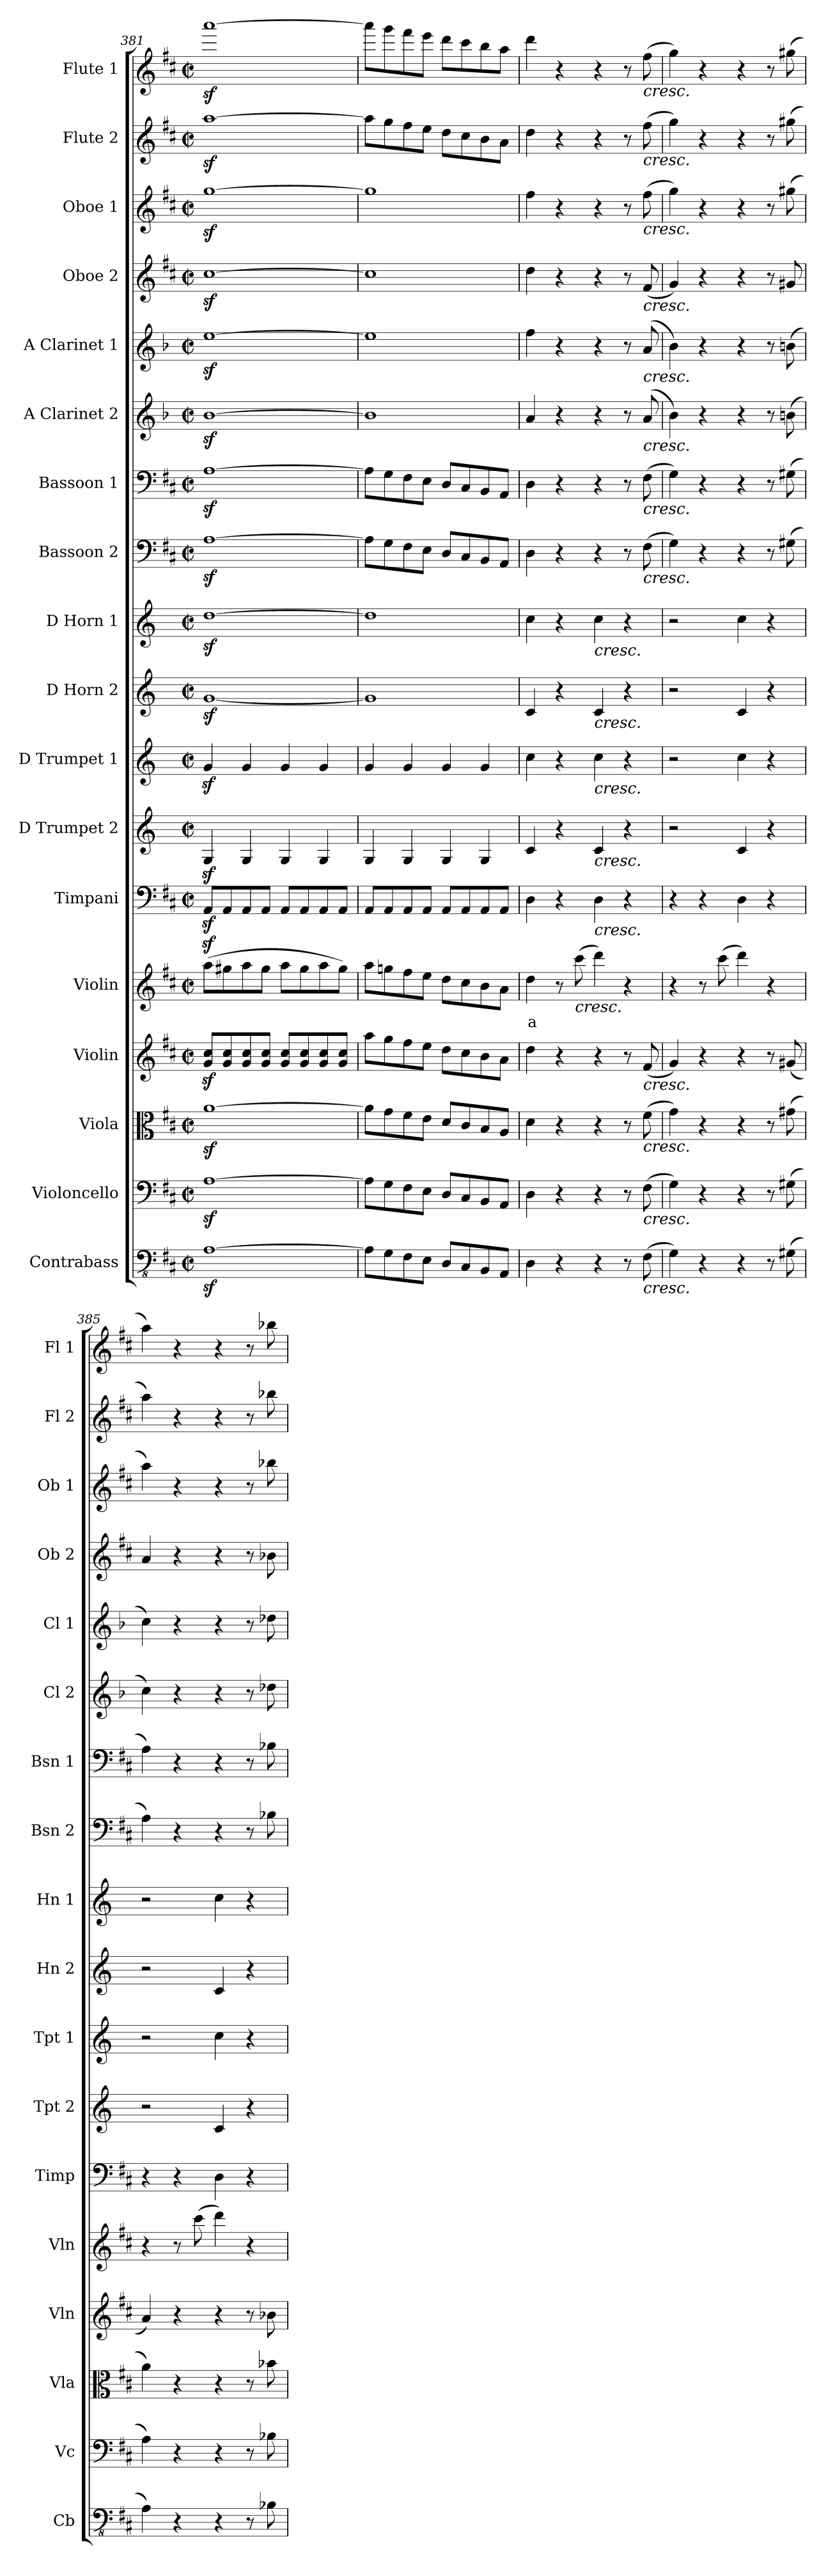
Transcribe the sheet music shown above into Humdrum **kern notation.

**kern	**kern	**kern	**kern	**kern	**text	**kern	**kern	**kern	**kern	**kern	**kern	**kern	**kern	**kern	**kern	**kern	**kern	**kern
*part18	*part17	*part16	*part15	*part14	*part14	*part13	*part12	*part11	*part10	*part9	*part8	*part7	*part6	*part5	*part4	*part3	*part2	*part1
*staff18	*staff17	*staff16	*staff15	*staff14	*staff14	*staff13	*staff12	*staff11	*staff10	*staff9	*staff8	*staff7	*staff6	*staff5	*staff4	*staff3	*staff2	*staff1
*I"Contrabass	*I"Violoncello	*I"Viola	*I"Violin	*I"Violin	*	*I"Timpani	*I"D Trumpet 2	*I"D Trumpet 1	*I"D Horn 2	*I"D Horn 1	*I"Bassoon 2	*I"Bassoon 1	*I"A Clarinet 2	*I"A Clarinet 1	*I"Oboe 2	*I"Oboe 1	*I"Flute 2	*I"Flute 1
*I'Cb	*I'Vc	*I'Vla	*I'Vln	*I'Vln	*	*I'Timp	*I'Tpt 2	*I'Tpt 1	*I'Hn 2	*I'Hn 1	*I'Bsn 2	*I'Bsn 1	*I'Cl 2	*I'Cl 1	*I'Ob 2	*I'Ob 1	*I'Fl 2	*I'Fl 1
!!LO:PB:g=z
*clefFv4	*clefF4	*clefC3	*clefG2	*clefG2	*	*clefF4	*clefG2	*clefG2	*clefG2	*clefG2	*clefF4	*clefF4	*clefG2	*clefG2	*clefG2	*clefG2	*clefG2	*clefG2
*	*	*	*	*	*	*	*ITrd-1c-2	*ITrd-1c-2	*ITrd6c10	*ITrd6c10	*	*	*ITrd2c3	*ITrd2c3	*	*	*	*
*k[f#c#]	*k[f#c#]	*k[f#c#]	*k[f#c#]	*k[f#c#]	*	*k[f#c#]	*k[f#c#]	*k[f#c#]	*k[f#c#]	*k[f#c#]	*k[f#c#]	*k[f#c#]	*k[f#c#]	*k[f#c#]	*k[f#c#]	*k[f#c#]	*k[f#c#]	*k[f#c#]
*M2/2	*M2/2	*M2/2	*M2/2	*M2/2	*	*M2/2	*M2/2	*M2/2	*M2/2	*M2/2	*M2/2	*M2/2	*M2/2	*M2/2	*M2/2	*M2/2	*M2/2	*M2/2
*met(c|)	*met(c|)	*met(c|)	*met(c|)	*met(c|)	*	*met(c|)	*met(c|)	*met(c|)	*met(c|)	*met(c|)	*met(c|)	*met(c|)	*met(c|)	*met(c|)	*met(c|)	*met(c|)	*met(c|)	*met(c|)
=381	=381	=381	=381	=381	=381	=381	=381	=381	=381	=381	=381	=381	=381	=381	=381	=381	=381	=381
[1AAz<	[1Az<	[1az<	8g/z< 8cc#/z<L	(>8aaz<\L	.	8AAz</L	4Az</	4az</	[1Az<	[1ez<	[1Az<	[1Az<	[1gz<	[1cc#z<	[1cc#z<	[1ggz<	[1aaz<	[1aaaz<
.	.	.	8g/ 8cc#/	8gg#X\	.	8AA/	.	.	.	.	.	.	.	.	.	.	.	.
.	.	.	8g/ 8cc#/	8aa\	.	8AA/	4A/	4a/	.	.	.	.	.	.	.	.	.	.
.	.	.	8g/ 8cc#/J	8gg#\J	.	8AA/J	.	.	.	.	.	.	.	.	.	.	.	.
.	.	.	8g/ 8cc#/L	8aa\L	.	8AA/L	4A/	4a/	.	.	.	.	.	.	.	.	.	.
.	.	.	8g/ 8cc#/	8gg#\	.	8AA/	.	.	.	.	.	.	.	.	.	.	.	.
.	.	.	8g/ 8cc#/	8aa\	.	8AA/	4A/	4a/	.	.	.	.	.	.	.	.	.	.
.	.	.	8g/ 8cc#/J	8gg#\J)	.	8AA/J	.	.	.	.	.	.	.	.	.	.	.	.
=382	=382	=382	=382	=382	=382	=382	=382	=382	=382	=382	=382	=382	=382	=382	=382	=382	=382	=382
8AA\L]	8A\L]	8a\L]	8aa\L	8aa\L	.	8AA/L	4A/	4a/	1A]	1e]	8A\L]	8A\L]	1g]	1cc#]	1cc#]	1gg]	8aa\L]	8aaa\L]
8GG\	8G\	8g\	8gg\	8ggn\	.	8AA/	.	.	.	.	8G\	8G\	.	.	.	.	8gg\	8ggg\
8FF#\	8F#\	8f#\	8ff#\	8ff#\	.	8AA/	4A/	4a/	.	.	8F#\	8F#\	.	.	.	.	8ff#\	8fff#\
8EE\J	8E\J	8e\J	8ee\J	8ee\J	.	8AA/J	.	.	.	.	8E\J	8E\J	.	.	.	.	8ee\J	8eee\J
8DD/L	8D/L	8d/L	8dd\L	8dd\L	.	8AA/L	4A/	4a/	.	.	8D/L	8D/L	.	.	.	.	8dd\L	8ddd\L
8CC#/	8C#/	8c#/	8cc#\	8cc#\	.	8AA/	.	.	.	.	8C#/	8C#/	.	.	.	.	8cc#\	8ccc#\
8BBB/	8BB/	8B/	8b\	8b\	.	8AA/	4A/	4a/	.	.	8BB/	8BB/	.	.	.	.	8b\	8bb\
8AAA/J	8AA/J	8A/J	8a\J	8a\J	.	8AA/J	.	.	.	.	8AA/J	8AA/J	.	.	.	.	8a\J	8aa\J
=383	=383	=383	=383	=383	=383	=383	=383	=383	=383	=383	=383	=383	=383	=383	=383	=383	=383	=383
!	!	!	!	!	!LO:LY:b:color=#FF0000	!	!	!	!	!	!	!	!	!	!	!	!	!
4DD\	4D\	4d\	4dd\	4dd\	a	4D\	4d/	4dd\	4D/	4d\	4D\	4D\	4f#/	4dd\	4dd\	4ff#\	4dd\	4ddd\
4r	4r	4r	4r	8r	.	4r	4r	4r	4r	4r	4r	4r	4r	4r	4r	4r	4r	4r
!	!	!	!	!LO:TX:b:i:t=cresc.	!	!	!	!	!	!	!	!	!	!	!	!	!	!
.	.	.	.	(>8ccc#\	.	.	.	.	.	.	.	.	.	.	.	.	.	.
!	!	!	!	!	!	!	!	!	!	!LO:TX:b:i:t=cresc.	!	!	!	!	!	!	!	!
!	!	!	!	!	!	!	!	!	!LO:TX:b:i:t=cresc.	!	!	!	!	!	!	!	!	!
!	!	!	!	!	!	!	!	!LO:TX:b:i:t=cresc.	!	!	!	!	!	!	!	!	!	!
!	!	!	!	!	!	!	!LO:TX:b:i:t=cresc.	!	!	!	!	!	!	!	!	!	!	!
!	!	!	!	!	!	!LO:TX:b:i:t=cresc.	!	!	!	!	!	!	!	!	!	!	!	!
4r	4r	4r	4r	4ddd\)	.	4D\	4d/	4dd\	4D/	4d\	4r	4r	4r	4r	4r	4r	4r	4r
8r	8r	8r	8r	4r	.	4r	4r	4r	4r	4r	8r	8r	8r	8r	8r	8r	8r	8r
!	!	!	!	!	!	!	!	!	!	!	!	!	!	!	!	!	!	!LO:TX:b:i:t=cresc.
!	!	!	!	!	!	!	!	!	!	!	!	!	!	!	!	!	!LO:TX:b:i:t=cresc.	!
!	!	!	!	!	!	!	!	!	!	!	!	!	!	!	!	!LO:TX:b:i:t=cresc.	!	!
!	!	!	!	!	!	!	!	!	!	!	!	!	!	!	!LO:TX:b:i:t=cresc.	!	!	!
!	!	!	!	!	!	!	!	!	!	!	!	!	!	!LO:TX:b:i:t=cresc.	!	!	!	!
!	!	!	!	!	!	!	!	!	!	!	!	!	!LO:TX:b:i:t=cresc.	!	!	!	!	!
!	!	!	!	!	!	!	!	!	!	!	!	!LO:TX:b:i:t=cresc.	!	!	!	!	!	!
!	!	!	!	!	!	!	!	!	!	!	!LO:TX:b:i:t=cresc.	!	!	!	!	!	!	!
!	!	!	!LO:TX:b:i:t=cresc.	!	!	!	!	!	!	!	!	!	!	!	!	!	!	!
!	!	!LO:TX:b:i:t=cresc.	!	!	!	!	!	!	!	!	!	!	!	!	!	!	!	!
!	!LO:TX:b:i:t=cresc.	!	!	!	!	!	!	!	!	!	!	!	!	!	!	!	!	!
!LO:TX:b:i:t=cresc.	!	!	!	!	!	!	!	!	!	!	!	!	!	!	!	!	!	!
(>8FF#\	(>8F#\	(>8f#\	(<8f#/	.	.	.	.	.	.	.	(>8F#\	(>8F#\	(<8f#/	(<8f#/	(<8f#/	(>8ff#\	(>8ff#\	(>8ff#\
=384	=384	=384	=384	=384	=384	=384	=384	=384	=384	=384	=384	=384	=384	=384	=384	=384	=384	=384
4GG\)	4G\)	4g\)	4g/)	4r	.	4r	2r	2r	2r	2r	4G\)	4G\)	4g\)	4g\)	4g/)	4gg\)	4gg\)	4gg\)
4r	4r	4r	4r	8r	.	4r	.	.	.	.	4r	4r	4r	4r	4r	4r	4r	4r
.	.	.	.	(>8ccc#\	.	.	.	.	.	.	.	.	.	.	.	.	.	.
4r	4r	4r	4r	4ddd\)	.	4D\	4d/	4dd\	4D/	4d\	4r	4r	4r	4r	4r	4r	4r	4r
8r	8r	8r	8r	4r	.	4r	4r	4r	4r	4r	8r	8r	8r	8r	8r	8r	8r	8r
(>8GG#X\	(>8G#X\	(>8g#X\	(<8g#X/	.	.	.	.	.	.	.	(>8G#X\	(>8G#X\	(>8g#X\	(>8g#X\	8g#X/	(>8gg#X\	(>8gg#X\	(>8gg#X\
=385	=385	=385	=385	=385	=385	=385	=385	=385	=385	=385	=385	=385	=385	=385	=385	=385	=385	=385
4AA\)	4A\)	4a\)	4a/)	4r	.	4r	2r	2r	2r	2r	4A\)	4A\)	4a\)	4a\)	4a/	4aa\)	4aa\)	4aa\)
4r	4r	4r	4r	8r	.	4r	.	.	.	.	4r	4r	4r	4r	4r	4r	4r	4r
.	.	.	.	(>8ccc#\	.	.	.	.	.	.	.	.	.	.	.	.	.	.
4r	4r	4r	4r	4ddd\)	.	4D\	4d/	4dd\	4D/	4d\	4r	4r	4r	4r	4r	4r	4r	4r
8r	8r	8r	8r	4r	.	4r	4r	4r	4r	4r	8r	8r	8r	8r	8r	8r	8r	8r
8BB-X\	8B-X\	8b-X\	8b-X\	.	.	.	.	.	.	.	8B-X\	8B-X\	8b-X\	8b-X\	8b-X\	8bb-X\	8bb-X\	8bb-X\
=	=	=	=	=	=	=	=	=	=	=	=	=	=	=	=	=	=	=
*-	*-	*-	*-	*-	*-	*-	*-	*-	*-	*-	*-	*-	*-	*-	*-	*-	*-	*-
